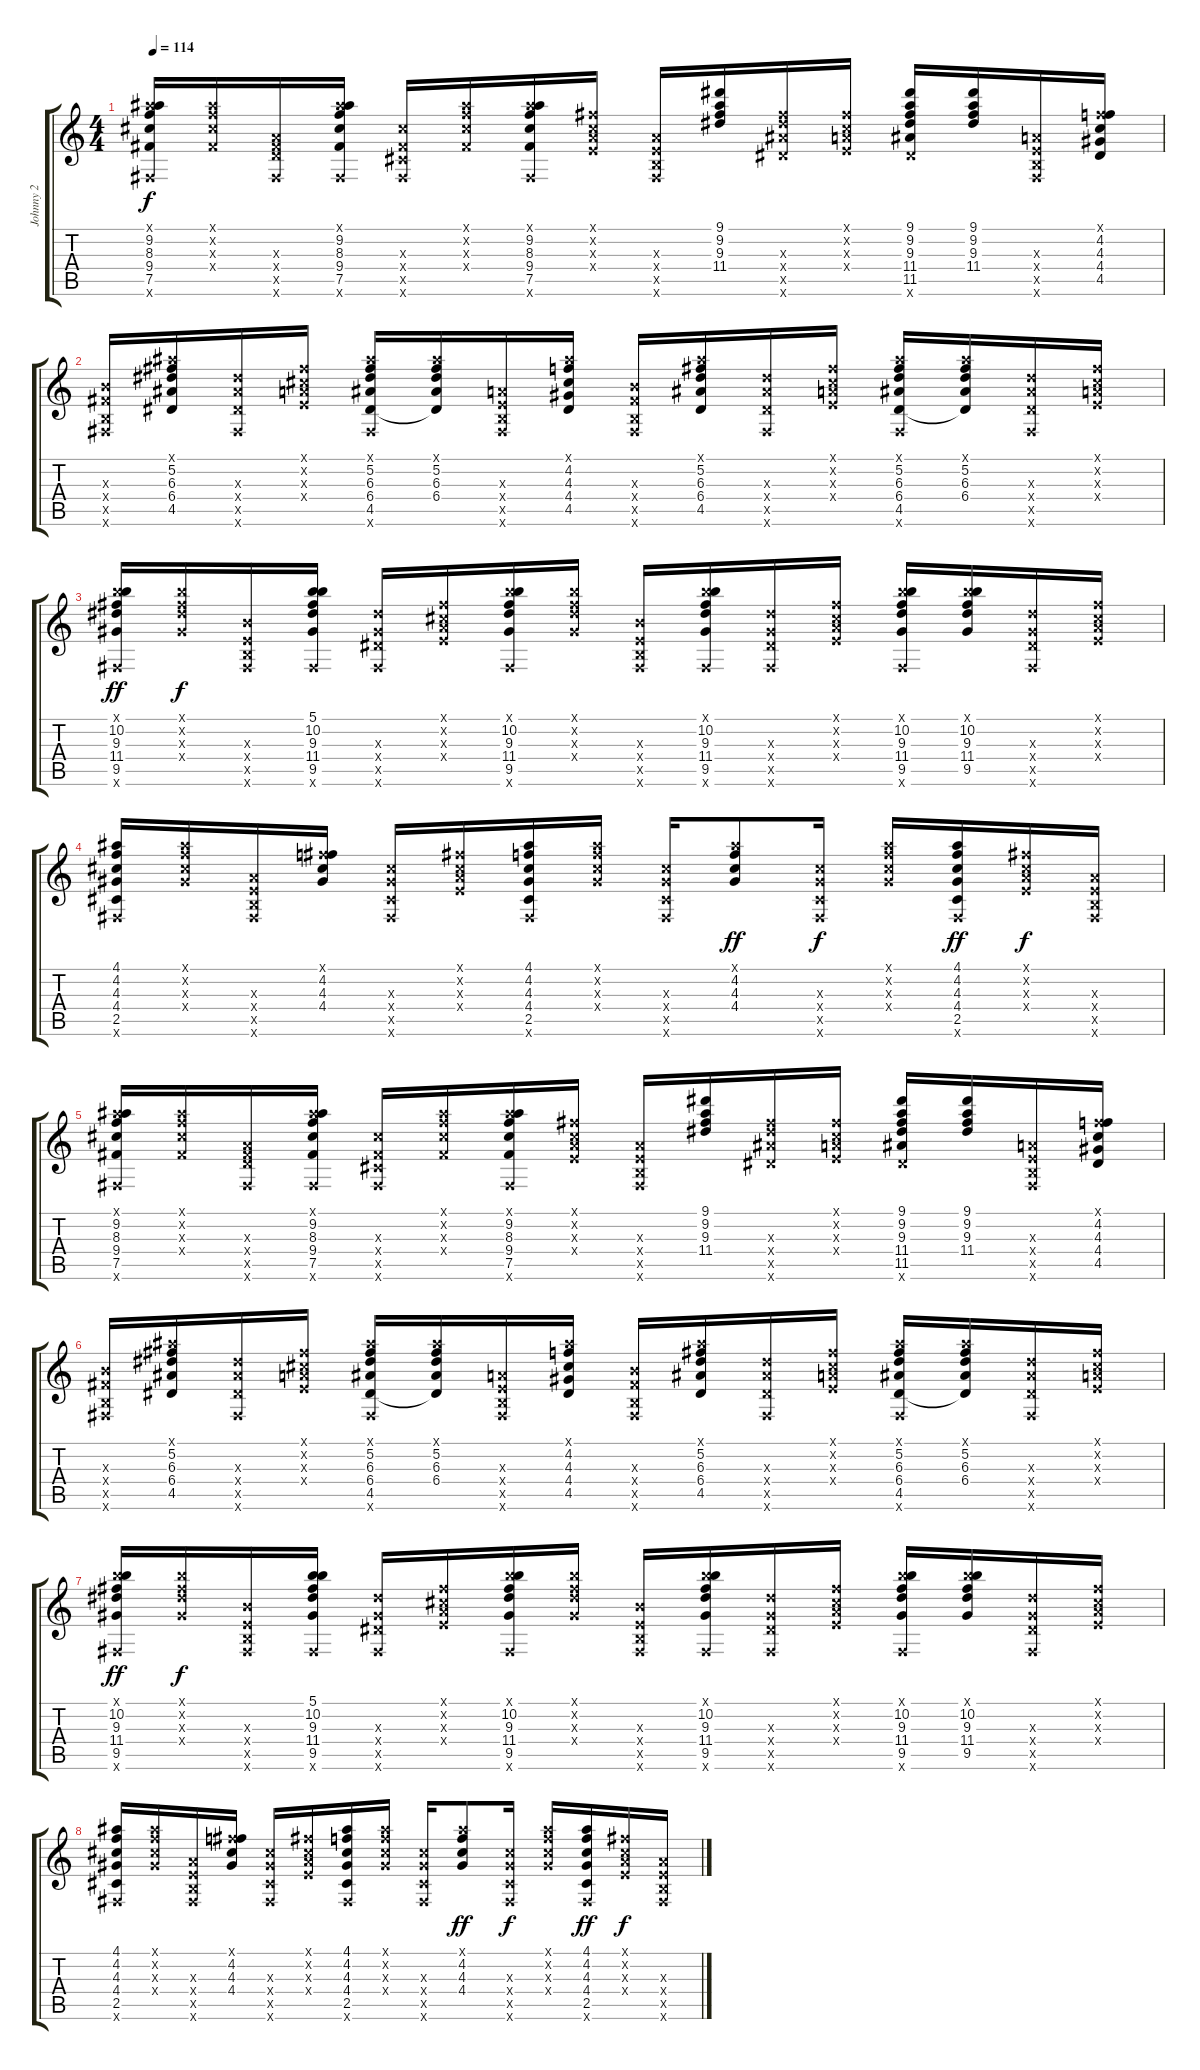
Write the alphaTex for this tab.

\track ("Johnny 2" "Johnny 2") {instrument electricguitarclean}
\staff {score tabs}
\tuning (Gb4 Db4 A3 E3 B2 Gb2) {hide}
\ts (4 4)
\tempo 114
\clef g2
\ks c
(4.1{x} 9.2 8.3 9.4 7.5 0.6{x}).16{dy f volume 11 balance 8} (4.1{x} 4.2{x} 4.3{x} 2.4{x}).16 (0.3{x} 2.4{x} 3.5{x} 0.6{x}).16 (4.1{x} 9.2 8.3 9.4 7.5 0.6{x}).16 (4.3{x} 2.4{x} 2.5{x} 0.6{x}).16 (4.1{x} 4.2{x} 4.3{x} 2.4{x}).16 (4.1{x} 9.2 8.3 9.4 7.5 0.6{x}).16 (0.1{x} 0.2{x} 0.3{x} 0.4{x}).16 (0.3{x} 0.4{x} 0.5{x} 0.6{x}).16 (9.1 9.2 9.3 11.4).16 (9.3{x} 11.4{x} 11.5{x} 9.6{x}).16 (0.1{x} 0.2{x} 0.3{x} 0.4{x}).16 (9.1 9.2 9.3 11.4 11.5 9.6{x}).16 (9.1 9.2 9.3 11.4).16 (0.3{x} 0.4{x} 0.5{x} 0.6{x}).16 (0.1{x} 4.2 4.3 4.4 4.5).16 |
(2.3{x} 2.4{x} 0.5{x} 0.6{x}).16 (4.1{x} 5.2 6.3 6.4 4.5).16 (6.3{x} 6.4{x} 4.5{x} 0.6{x}).16 (0.1{x} 0.2{x} 0.3{x} 0.4{x}).16 (4.1{x} 5.2 6.3 6.4 4.5 0.6{x}).16 (4.1{x} 5.2 6.3 6.4 4.5{t}).16 (0.3{x} 0.4{x} 0.5{x} 0.6{x}).16 (4.1{x} 4.2 4.3 4.4 4.5).16 (2.3{x} 2.4{x} 0.5{x} 0.6{x}).16 (4.1{x} 5.2 6.3 6.4 4.5).16 (6.3{x} 6.4{x} 4.5{x} 0.6{x}).16 (0.1{x} 0.2{x} 0.3{x} 0.4{x}).16 (4.1{x} 5.2 6.3 6.4 4.5 0.6{x}).16 (4.1{x} 5.2 6.3 6.4 4.5{t}).16 (6.3{x} 6.4{x} 4.5{x} 0.6{x}).16 (0.1{x} 0.2{x} 0.3{x} 0.4{x}).16 |
(5.1{x} 10.2 9.3 11.4 9.5 0.6{x}).16{dy ff} (5.1{x} 5.2{x} 6.3{x} 4.4{x}).16{dy f} (2.3{x} 0.4{x} 0.5{x} 0.6{x}).16 (5.1 10.2 9.3 11.4 9.5 0.6{x}).16 (6.3{x} 4.4{x} 4.5{x} 0.6{x}).16 (0.1{x} 0.2{x} 0.3{x} 0.4{x}).16 (5.1{x} 10.2 9.3 11.4 9.5 0.6{x}).16 (5.1{x} 5.2{x} 6.3{x} 4.4{x}).16 (2.3{x} 0.4{x} 0.5{x} 0.6{x}).16 (5.1{x} 10.2 9.3 11.4 9.5 0.6{x}).16 (6.3{x} 4.4{x} 4.5{x} 0.6{x}).16 (0.1{x} 0.2{x} 0.3{x} 0.4{x}).16 (5.1{x} 10.2 9.3 11.4 9.5 0.6{x}).16 (5.1{x} 10.2 9.3 11.4 9.5).16 (6.3{x} 4.4{x} 4.5{x} 0.6{x}).16 (0.1{x} 0.2{x} 0.3{x} 0.4{x}).16 |
(4.1 4.2 4.3 4.4 2.5 0.6{x}).16 (4.1{x} 4.2{x} 4.3{x} 4.4{x}).16 (0.3{x} 0.4{x} 0.5{x} 0.6{x}).16 (0.1{x} 4.2 4.3 4.4).16 (4.3{x} 4.4{x} 2.5{x} 0.6{x}).16 (0.1{x} 0.2{x} 0.3{x} 0.4{x}).16 (4.1 4.2 4.3 4.4 2.5 0.6{x}).16 (4.1{x} 4.2{x} 4.3{x} 4.4{x}).16 (4.3{x} 4.4{x} 2.5{x} 0.6{x}).16 (4.1{x} 4.2 4.3 4.4).8{dy ff} (4.3{x} 4.4{x} 2.5{x} 0.6{x}).16{dy f} (4.1{x} 4.2{x} 4.3{x} 4.4{x}).16 (4.1 4.2 4.3 4.4 2.5 0.6{x}).16{dy ff} (0.1{x} 0.2{x} 0.3{x} 0.4{x}).16{dy f} (0.3{x} 0.4{x} 0.5{x} 0.6{x}).16 |
(4.1{x} 9.2 8.3 9.4 7.5 0.6{x}).16{volume 11 balance 8} (4.1{x} 4.2{x} 4.3{x} 2.4{x}).16 (0.3{x} 2.4{x} 3.5{x} 0.6{x}).16 (4.1{x} 9.2 8.3 9.4 7.5 0.6{x}).16 (4.3{x} 2.4{x} 2.5{x} 0.6{x}).16 (4.1{x} 4.2{x} 4.3{x} 2.4{x}).16 (4.1{x} 9.2 8.3 9.4 7.5 0.6{x}).16 (0.1{x} 0.2{x} 0.3{x} 0.4{x}).16 (0.3{x} 0.4{x} 0.5{x} 0.6{x}).16 (9.1 9.2 9.3 11.4).16 (9.3{x} 11.4{x} 11.5{x} 9.6{x}).16 (0.1{x} 0.2{x} 0.3{x} 0.4{x}).16 (9.1 9.2 9.3 11.4 11.5 9.6{x}).16 (9.1 9.2 9.3 11.4).16 (0.3{x} 0.4{x} 0.5{x} 0.6{x}).16 (0.1{x} 4.2 4.3 4.4 4.5).16 |
(2.3{x} 2.4{x} 0.5{x} 0.6{x}).16 (4.1{x} 5.2 6.3 6.4 4.5).16 (6.3{x} 6.4{x} 4.5{x} 0.6{x}).16 (0.1{x} 0.2{x} 0.3{x} 0.4{x}).16 (4.1{x} 5.2 6.3 6.4 4.5 0.6{x}).16 (4.1{x} 5.2 6.3 6.4 4.5{t}).16 (0.3{x} 0.4{x} 0.5{x} 0.6{x}).16 (4.1{x} 4.2 4.3 4.4 4.5).16 (2.3{x} 2.4{x} 0.5{x} 0.6{x}).16 (4.1{x} 5.2 6.3 6.4 4.5).16 (6.3{x} 6.4{x} 4.5{x} 0.6{x}).16 (0.1{x} 0.2{x} 0.3{x} 0.4{x}).16 (4.1{x} 5.2 6.3 6.4 4.5 0.6{x}).16 (4.1{x} 5.2 6.3 6.4 4.5{t}).16 (6.3{x} 6.4{x} 4.5{x} 0.6{x}).16 (0.1{x} 0.2{x} 0.3{x} 0.4{x}).16 |
(5.1{x} 10.2 9.3 11.4 9.5 0.6{x}).16{dy ff} (5.1{x} 5.2{x} 6.3{x} 4.4{x}).16{dy f} (2.3{x} 0.4{x} 0.5{x} 0.6{x}).16 (5.1 10.2 9.3 11.4 9.5 0.6{x}).16 (6.3{x} 4.4{x} 4.5{x} 0.6{x}).16 (0.1{x} 0.2{x} 0.3{x} 0.4{x}).16 (5.1{x} 10.2 9.3 11.4 9.5 0.6{x}).16 (5.1{x} 5.2{x} 6.3{x} 4.4{x}).16 (2.3{x} 0.4{x} 0.5{x} 0.6{x}).16 (5.1{x} 10.2 9.3 11.4 9.5 0.6{x}).16 (6.3{x} 4.4{x} 4.5{x} 0.6{x}).16 (0.1{x} 0.2{x} 0.3{x} 0.4{x}).16 (5.1{x} 10.2 9.3 11.4 9.5 0.6{x}).16 (5.1{x} 10.2 9.3 11.4 9.5).16 (6.3{x} 4.4{x} 4.5{x} 0.6{x}).16 (0.1{x} 0.2{x} 0.3{x} 0.4{x}).16 |
(4.1 4.2 4.3 4.4 2.5 0.6{x}).16 (4.1{x} 4.2{x} 4.3{x} 4.4{x}).16 (0.3{x} 0.4{x} 0.5{x} 0.6{x}).16 (0.1{x} 4.2 4.3 4.4).16 (4.3{x} 4.4{x} 2.5{x} 0.6{x}).16 (0.1{x} 0.2{x} 0.3{x} 0.4{x}).16 (4.1 4.2 4.3 4.4 2.5 0.6{x}).16 (4.1{x} 4.2{x} 4.3{x} 4.4{x}).16 (4.3{x} 4.4{x} 2.5{x} 0.6{x}).16 (4.1{x} 4.2 4.3 4.4).8{dy ff} (4.3{x} 4.4{x} 2.5{x} 0.6{x}).16{dy f} (4.1{x} 4.2{x} 4.3{x} 4.4{x}).16 (4.1 4.2 4.3 4.4 2.5 0.6{x}).16{dy ff} (0.1{x} 0.2{x} 0.3{x} 0.4{x}).16{dy f} (0.3{x} 0.4{x} 0.5{x} 0.6{x}).16
